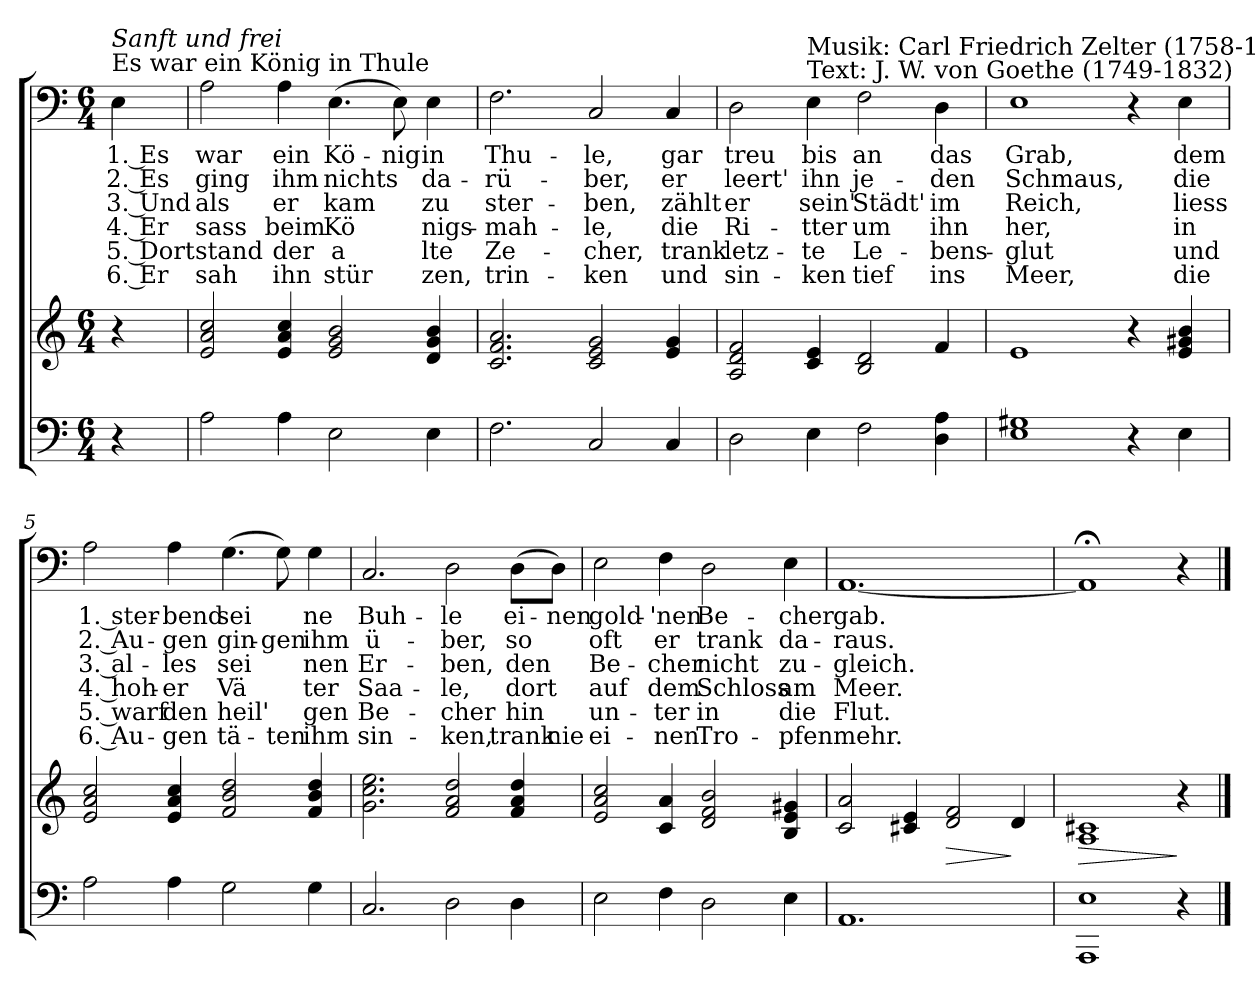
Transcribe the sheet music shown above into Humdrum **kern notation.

**kern	**kern	**dynam	**kern	**text	**text	**text	**text	**text	**text
*part2	*part2	*part2	*part1	*part1	*part1	*part1	*part1	*part1	*part1
*staff3	*staff2	*staff2/3	*staff1	*staff1	*staff1	*staff1	*staff1	*staff1	*staff1
*clefF4	*clefG2	*	*clefF4	*	*	*	*	*	*
*k[]	*k[]	*	*k[]	*	*	*	*	*	*
*C:	*C:	*	*C:	*	*	*	*	*	*
*M6/4	*M6/4	*	*M6/4	*	*	*	*	*	*
=	=	=	=	=	=	=	=	=	=
!	!	!	!LO:TX:a:t=Es war ein König in Thule	!	!	!	!	!	!
!	!	!	!LO:TX:a:i:t=Sanft und frei	!	!	!	!	!	!
!	!	!	!	!LO:LY:b	!LO:LY:b	!LO:LY:b	!LO:LY:b	!LO:LY:b	!LO:LY:b
4r	4r	.	4E\	1. Es	2. Es	3. Und	4. Er	5. Dort	6. Er
=1	=1	=1	=1	=1	=1	=1	=1	=1	=1
!	!	!	!	!LO:LY:b	!LO:LY:b	!LO:LY:b	!LO:LY:b	!LO:LY:b	!LO:LY:b
2A\	2e/ 2a/ 2cc/	.	2A\	war	ging	als	sass	stand	sah
!	!	!	!	!LO:LY:b	!LO:LY:b	!LO:LY:b	!LO:LY:b	!LO:LY:b	!LO:LY:b
4A\	4e/ 4a/ 4cc/	.	4A\	ein	ihm	er	beim	der	ihn
!	!	!	!	!LO:LY:b	!LO:LY:b	!LO:LY:b	!LO:LY:b	!LO:LY:b	!LO:LY:b
2E\	2e/ 2g/ 2b/	.	(>4.E\	Kö-	nichts	kam	Kö	a	stür
!	!	!	!	!LO:LY:b	!	!	!	!	!
.	.	.	8E\)	-nig	.	.	.	.	.
!	!	!	!	!LO:LY:b	!LO:LY:b	!LO:LY:b	!LO:LY:b	!LO:LY:b	!LO:LY:b
4E\	4d/ 4g/ 4b/	.	4E\	in	da-	zu	nigs-	lte	zen,
=2	=2	=2	=2	=2	=2	=2	=2	=2	=2
!	!	!	!	!LO:LY:b	!LO:LY:b	!LO:LY:b	!LO:LY:b	!LO:LY:b	!LO:LY:b
2.F\	2.c/ 2.f/ 2.a/	.	2.F\	Thu-	-rü-	ster-	-mah-	Ze-	trin-
!	!	!	!	!LO:LY:b	!LO:LY:b	!LO:LY:b	!LO:LY:b	!LO:LY:b	!LO:LY:b
2C/	2c/ 2e/ 2g/	.	2C/	-le,	-ber,	-ben,	-le,	-cher,	-ken
!	!	!	!	!LO:LY:b	!LO:LY:b	!LO:LY:b	!LO:LY:b	!LO:LY:b	!LO:LY:b
4C/	4e/ 4g/	.	4C/	gar	er	zählt	die	trank	und
=3	=3	=3	=3	=3	=3	=3	=3	=3	=3
!	!	!	!	!LO:LY:b	!LO:LY:b	!LO:LY:b	!LO:LY:b	!LO:LY:b	!LO:LY:b
2D\	2A/ 2d/ 2f/	.	2D\	treu	leert'	er	Ri-	letz-	sin-
!	!	!	!LO:TX:a:t=Musik&colon; Carl Friedrich Zelter (1758-1832)\nText&colon; J. W. von Goethe (1749-1832)	!	!	!	!	!	!
!	!	!	!	!LO:LY:b	!LO:LY:b	!LO:LY:b	!LO:LY:b	!LO:LY:b	!LO:LY:b
4E\	4c/ 4e/	.	4E\	bis	ihn	sein'	-tter	-te	-ken
!	!	!	!	!LO:LY:b	!LO:LY:b	!LO:LY:b	!LO:LY:b	!LO:LY:b	!LO:LY:b
2F\	2B/ 2d/	.	2F\	an	je-	Städt'	um	Le-	tief
!	!	!	!	!LO:LY:b	!LO:LY:b	!LO:LY:b	!LO:LY:b	!LO:LY:b	!LO:LY:b
4D\ 4A\	4f/	.	4D\	das	-den	im	ihn	-bens-	ins
=4	=4	=4	=4	=4	=4	=4	=4	=4	=4
!	!	!	!	!LO:LY:b	!LO:LY:b	!LO:LY:b	!LO:LY:b	!LO:LY:b	!LO:LY:b
1E 1G#X	1e	.	1E	Grab,	Schmaus,	Reich,	her,	-glut	Meer,
4r	4r	.	4r	.	.	.	.	.	.
!	!	!	!	!LO:LY:b	!LO:LY:b	!LO:LY:b	!LO:LY:b	!LO:LY:b	!LO:LY:b
4E\	4e/ 4g#X/ 4b/	.	4E\	dem	die	liess	in	und	die
!!LO:LB:g=z
=5	=5	=5	=5	=5	=5	=5	=5	=5	=5
!	!	!	!	!LO:LY:b	!LO:LY:b	!LO:LY:b	!LO:LY:b	!LO:LY:b	!LO:LY:b
2A\	2e/ 2a/ 2cc/	.	2A\	1. ster-	2. Au-	3. al-	4. hoh-	5. warf	6. Au-
!	!	!	!	!LO:LY:b	!LO:LY:b	!LO:LY:b	!LO:LY:b	!LO:LY:b	!LO:LY:b
4A\	4e/ 4a/ 4cc/	.	4A\	-bend	-gen	-les	-er	den	-gen
!	!	!	!	!LO:LY:b	!LO:LY:b	!LO:LY:b	!LO:LY:b	!LO:LY:b	!LO:LY:b
2G\	2f/ 2b/ 2dd/	.	(>4.G\	sei	gin-	sei	Vä	heil'	tä-
!	!	!	!	!	!LO:LY:b	!	!	!	!LO:LY:b
.	.	.	8G\)	.	-gen	.	.	.	-ten
!	!	!	!	!LO:LY:b	!LO:LY:b	!LO:LY:b	!LO:LY:b	!LO:LY:b	!LO:LY:b
4G\	4f/ 4b/ 4dd/	.	4G\	ne	ihm	nen	ter	gen	ihm
=6	=6	=6	=6	=6	=6	=6	=6	=6	=6
!	!	!	!	!LO:LY:b	!LO:LY:b	!LO:LY:b	!LO:LY:b	!LO:LY:b	!LO:LY:b
2.C/	2.g\ 2.cc\ 2.ee\	.	2.C/	Buh-	ü-	Er-	Saa-	Be-	sin-
!	!	!	!	!LO:LY:b	!LO:LY:b	!LO:LY:b	!LO:LY:b	!LO:LY:b	!LO:LY:b
2D\	2f/ 2a/ 2dd/	.	2D\	-le	-ber,	-ben,	-le,	-cher	-ken,
!	!	!	!	!LO:LY:b	!LO:LY:b	!LO:LY:b	!LO:LY:b	!LO:LY:b	!LO:LY:b
4D\	4f/ 4a/ 4dd/	.	(>8D\L	ei-	so	den	dort	hin	trank
!	!	!	!	!LO:LY:b	!	!	!	!	!LO:LY:b
.	.	.	8D\J)	-nen	.	.	.	.	nie
=7	=7	=7	=7	=7	=7	=7	=7	=7	=7
!	!	!	!	!LO:LY:b	!LO:LY:b	!LO:LY:b	!LO:LY:b	!LO:LY:b	!LO:LY:b
2E\	2e/ 2a/ 2cc/	.	2E\	gold-	oft	Be-	auf	un-	ei-
!	!	!	!	!LO:LY:b	!LO:LY:b	!LO:LY:b	!LO:LY:b	!LO:LY:b	!LO:LY:b
4F\	4c/ 4a/	.	4F\	-'nen	er	-cher	dem	-ter	-nen
!	!	!	!	!LO:LY:b	!LO:LY:b	!LO:LY:b	!LO:LY:b	!LO:LY:b	!LO:LY:b
2D\	2d/ 2f/ 2b/	.	2D\	Be-	trank	nicht	Schloss	in	Tro-
!	!	!	!	!LO:LY:b	!LO:LY:b	!LO:LY:b	!LO:LY:b	!LO:LY:b	!LO:LY:b
4E\	4B/ 4e/ 4g#X/	.	4E\	-cher	da-	zu-	am	die	-pfen
=8	=8	=8	=8	=8	=8	=8	=8	=8	=8
!	!	!	!	!LO:LY:b	!LO:LY:b	!LO:LY:b	!LO:LY:b	!LO:LY:b	!LO:LY:b
1.AA	2c/ 2a/	.	[1.AA	gab.	-raus.	-gleich.	Meer.	Flut.	mehr.
.	4c#X/ 4e/	.	.	.	.	.	.	.	.
!	!	!LO:HP:b	!	!	!	!	!	!	!
.	2d/ 2f/	>	.	.	.	.	.	.	.
.	4d/	]	.	.	.	.	.	.	.
=9	=9	=9	=9	=9	=9	=9	=9	=9	=9
!	!	!LO:HP:b	!	!	!	!	!	!	!
1AAA 1E	1A 1c#X	>	1AA;]	.	.	.	.	.	.
4r	4r	]	4r	.	.	.	.	.	.
==	==	==	==	==	==	==	==	==	==
*-	*-	*-	*-	*-	*-	*-	*-	*-	*-
